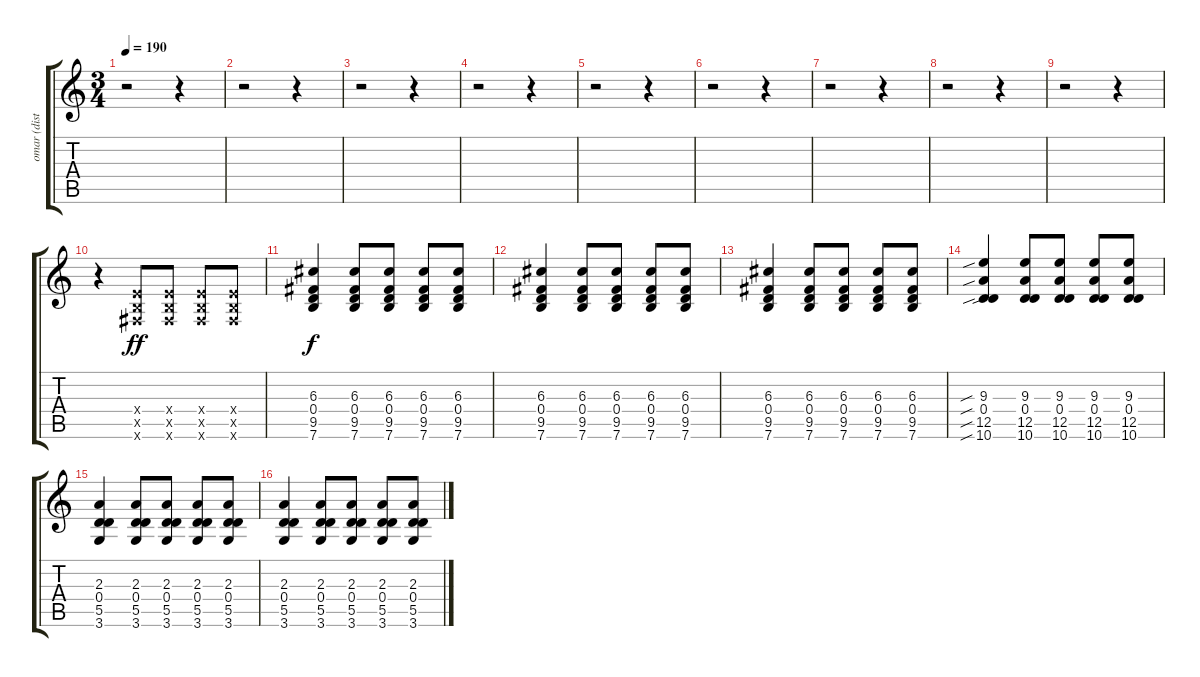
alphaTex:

\track ("omar (distor)" "omar (dist") {instrument overdrivenguitar}
\staff {score tabs}
\tuning (E4 B3 G3 D3 A2 E2) {hide}
\ts (3 4)
\tempo 190
\clef g2
\ks c
r.2{dy f} r.4 |
r.2 r.4 |
r.2 r.4 |
r.2 r.4 |
r.2 r.4 |
r.2 r.4 |
r.2 r.4 |
r.2 r.4 |
r.2 r.4 |
r.4 (2.4{x} 2.5{x} 2.6{x}).8{dy ff} (2.4{x} 2.5{x} 2.6{x}).8 (2.4{x} 2.5{x} 2.6{x}).8 (2.4{x} 2.5{x} 2.6{x}).8 |
(6.3 0.4 9.5 7.6).4{dy f} (6.3 0.4 9.5 7.6).8 (6.3 0.4 9.5 7.6).8 (6.3 0.4 9.5 7.6).8 (6.3 0.4 9.5 7.6).8 |
(6.3 0.4 9.5 7.6).4 (6.3 0.4 9.5 7.6).8 (6.3 0.4 9.5 7.6).8 (6.3 0.4 9.5 7.6).8 (6.3 0.4 9.5 7.6).8 |
(6.3 0.4 9.5 7.6).4 (6.3 0.4 9.5 7.6).8 (6.3 0.4 9.5 7.6).8 (6.3 0.4 9.5 7.6).8 (6.3 0.4 9.5 7.6).8 |
(9.3{sib} 0.4{sib} 12.5{sib} 10.6{sib}).4 (9.3 0.4 12.5 10.6).8 (9.3 0.4 12.5 10.6).8 (9.3 0.4 12.5 10.6).8 (9.3 0.4 12.5 10.6).8 |
(2.3 0.4 5.5 3.6).4 (2.3 0.4 5.5 3.6).8 (2.3 0.4 5.5 3.6).8 (2.3 0.4 5.5 3.6).8 (2.3 0.4 5.5 3.6).8 |
(2.3 0.4 5.5 3.6).4 (2.3 0.4 5.5 3.6).8 (2.3 0.4 5.5 3.6).8 (2.3 0.4 5.5 3.6).8 (2.3 0.4 5.5 3.6).8
